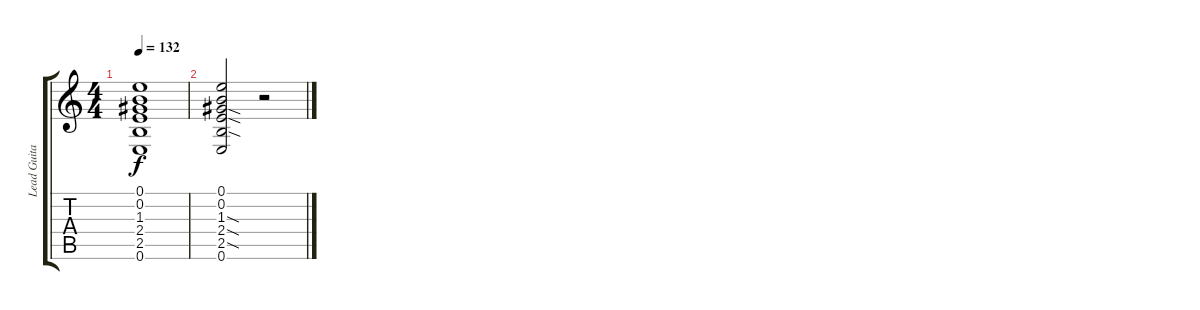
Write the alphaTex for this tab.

\track ("Lead Guitar" "Lead Guita") {instrument overdrivenguitar}
\staff {score tabs}
\tuning (E4 B3 G3 D3 A2 E2) {hide}
\ts (4 4)
\tempo 132
\clef g2
\ks c
(0.1 0.2 1.3 2.4 2.5 0.6).1{dy f} |
(0.1 0.2 1.3{sod} 2.4{sod} 2.5{sod} 0.6).2 r.2
